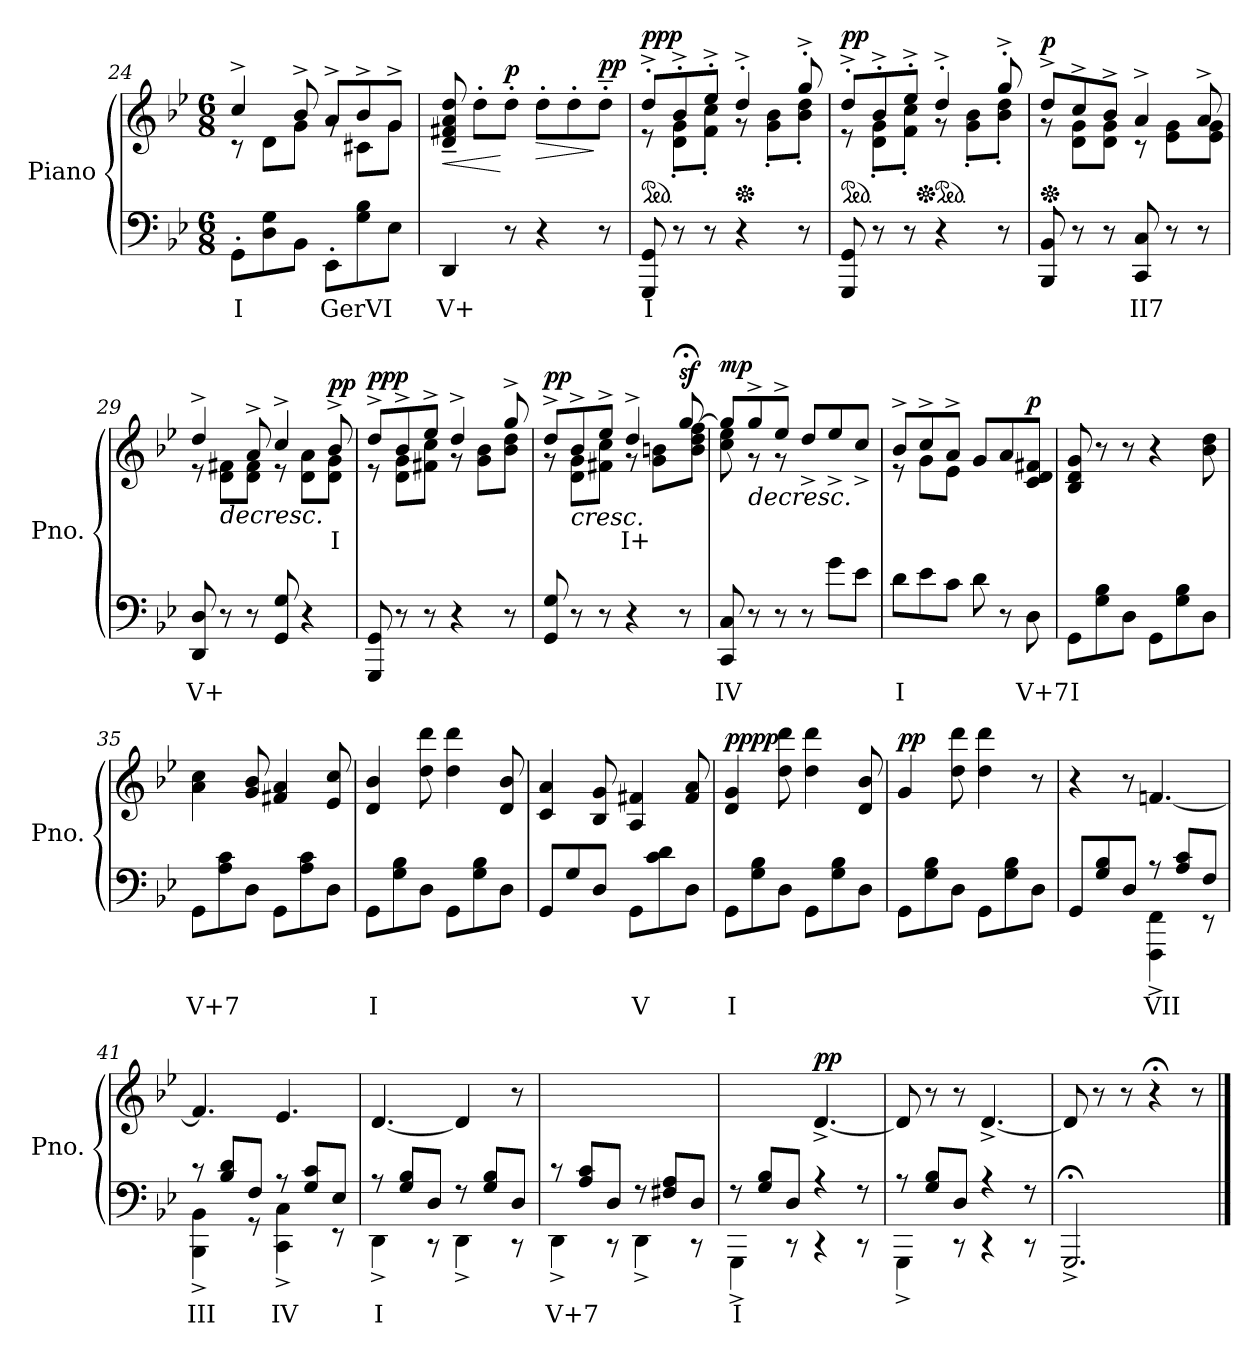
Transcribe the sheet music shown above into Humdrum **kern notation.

**kern	**text	**kern	**text	**dynam
*part1	*part1	*part1	*part1	*part1
*staff2	*staff2	*staff1	*staff1	*staff1/2
*I"Piano	*	*	*	*
*I'Pno.	*	*	*	*
*clefF4	*	*clefG2	*	*
*k[b-e-]	*	*k[b-e-]	*	*
*M6/8	*	*M6/8	*	*
=24	=24	=24	=24	=24
!	!LO:LY:b	!	!	!
*	*	*^	*	*
8GG'\L	I	4cc^/	8r	.	.
8D\ 8G\	.	.	8d\L	.	.
8BB-\J	.	8b-^/	8g\J	.	.
!	!LO:LY:b	!	!	!	!
8EE-'\L	GerVI	8a^/L	8rg	.	.
8G\ 8B-\	.	8b-^/	8c#X\L	.	.
8E-\J	.	8g^/J	8g\J	.	.
=25	=25	=25	=25	=25	=25
!	!LO:LY:b	!	!	!	!LO:HP:b
*	*	*v	*v	*	*
4DD/	V+	8d/~ 8f#X/~ 8a/~ 8dd/~	.	<
.	.	8dd'\L	.	.
!	!	!	!	!LO:DY:n=1:b
8r	.	8dd'\J	.	[ p
!	!	!	!	!LO:HP:b
4r	.	8dd'\L	.	>
.	.	8dd'\	.	.
!	!	!	!	!LO:DY:n=2:b
8r	.	8dd'~\J	.	] pp
=26	=26	=26	=26	=26
!	!LO:LY:b	!	!	!
*	*	*ped	*	*
*	*	*MM74	*	*
*	*	*^	*	*
!	!	!	!	!	!LO:DY:b=2
!	!	!	!	!	!LO:DY:n=1:b
8GGG/ 8GG/	I	8dd'^/L	8r	.	pp p
8r	.	8b-'^/	8d\' 8g\'L	.	.
8r	.	8ee-'^/J	8f\' 8cc\'J	.	.
*	*	*Xped	*	*	*
4r	.	4dd'^/	8r	.	.
.	.	.	8g\' 8b-\'L	.	.
8r	.	8gg'^/	8b-\' 8dd\'J	.	.
!!LO:LB:g=z	!!
=27	=27	=27	=27	=27	=27
*	*	*ped	*	*	*
!	!	!	!	!	!LO:DY:b
8GGG/ 8GG/	.	8dd'^/L	8r	.	pp
8r	.	8b-'^/	8d\' 8g\'L	.	.
8r	.	8ee-'^/J	8f\' 8cc\'J	.	.
*	*	*Xped	*	*	*
*	*	*ped	*	*	*
4r	.	4dd'^/	8r	.	.
.	.	.	8g\' 8b-\'L	.	.
8r	.	8gg'^/	8b-\' 8dd\'J	.	.
=28	=28	=28	=28	=28	=28
*	*	*Xped	*	*	*
!	!	!	!	!	!LO:DY:b
8BBB-/ 8BB-/	.	8dd^/L	8r	.	p
8r	.	8cc^/	8d\ 8g\L	.	.
8r	.	8b-^/J	8d\ 8g\J	.	.
!	!LO:LY:b	!	!	!	!
8CC/ 8C/	II7	4a^/	8r	.	.
8r	.	.	8e-\ 8g\L	.	.
8r	.	8a^/	8e-\ 8g\J	.	.
=29	=29	=29	=29	=29	=29
!	!LO:LY:b	!	!	!	!
8DD/ 8D/	V+	4dd^/	8r	.	.
!	!	!	!	!	!LO:HP:b
8r	.	.	8d\ 8f#X\L	.	>
8r	.	8a^/	8d\ 8f#\J	.	.
*	*	*MM68	*	*	*
8GG/ 8G/	.	4cc^/	8r	.	.
4r	.	.	8d\ 8a\L	.	.
!	!	!	!	!LO:LY:b	!LO:DY:b
.	.	8b-^/	8d\ 8g\J	I	pp
!!LO:LB:g=z	!!
=30	=30	=30	=30	=30	=30
*	*	*MM74	*	*	*
!	!	!	!	!	!LO:DY:b=2
!	!	!	!	!	!LO:DY:n=1:b
8GGG/ 8GG/	.	8dd^/L	8r	.	pp p
8r	.	8b-^/	8d\ 8g\L	.	.
8r	.	8ee-^/J	8f#X\ 8cc\J	.	.
4r	.	4dd^/	8r	.	.
.	.	.	8g\ 8b-\L	.	.
8r	.	8gg^/	8b-\ 8dd\J	.	.
=31	=31	=31	=31	=31	=31
*	*	*MM68	*	*	*
!	!	!	!	!	!LO:DY:b
8GG/ 8G/	.	8dd^/L	8r	.	pp
!	!	!	!	!	!LO:HP:b
8r	.	8b-^/	8d\ 8g\L	.	<
8r	.	8ee-^/J	8f#X\ 8cc\J	.	.
!	!	!	!	!LO:LY:b	!
4r	.	4dd^/	8r	I+	.
.	.	.	8g\ 8bn\L	.	.
!	!	!	!	!	!LO:DY:n=1:b
8r	.	[8gg;</	8b\ 8dd\ 8ff\J	.	] sf
=32	=32	=32	=32	=32	=32
!	!LO:LY:b	!	!	!	!LO:DY:b
8CC/ 8C/	IV	8gg/L]	8cc\ 8ee-\	.	mp
!	!	!	!	!	!LO:HP:b
8r	.	8gg^/	8r	.	>
8r	.	8ee-^/J	8r	.	.
8r	.	8dd^/L	8ryy	.	.
8g\L	.	8ee-^/	4ryy	.	.
8e-\J	.	8cc^/J	.	.	.
=33	=33	=33	=33	=33	=33
!	!LO:LY:b	!	!	!	!
8d\L	I	8b-^/L	8r	.	.
8e-\	.	8cc^/	8g\L	.	.
8c\J	.	8a^/J	8e-\J	.	.
8d\	.	8g/L	8reyy	.	.
8r	.	8a/	4reyy	.	.
!	!LO:LY:b	!	!	!	!LO:DY:n=1:b
8D\	V+7	8c/ 8d/ 8f#X/J	.	.	[ p
*	*	*v	*v	*	*
!!LO:LB:g=z
=34	=34	=34	=34	=34
*	*	*MM74	*	*
!	!LO:LY:b	!	!	!
8GG\L	I	8B-/ 8d/ 8g/	.	.
8G\ 8B-\	.	8r	.	.
8D\J	.	8r	.	.
*	*	*MM80	*	*
8GG\L	.	4r	.	.
8G\ 8B-\	.	.	.	.
!	!	!	!	!LO:DY:b=2
!	!	!	!	!LO:DY:n=1:b
8D\J	.	8b-\ 8dd\	.	p mf
=35	=35	=35	=35	=35
!	!LO:LY:b	!	!	!
8GG\L	V+7	4a\ 4cc\	.	.
8A\ 8c\	.	.	.	.
8D\J	.	8g/ 8b-/	.	.
8GG\L	.	4f#X/ 4a/	.	.
8A\ 8c\	.	.	.	.
8D\J	.	8e-/ 8cc/	.	.
=36	=36	=36	=36	=36
!	!LO:LY:b	!	!	!
8GG\L	I	4d/ 4b-/	.	.
8G\ 8B-\	.	.	.	.
8D\J	.	8dd\ 8ddd\	.	.
8GG\L	.	4dd\ 4ddd\	.	.
8G\ 8B-\	.	.	.	.
8D\J	.	8d/ 8b-/	.	.
=37	=37	=37	=37	=37
8GG/L	.	4c/ 4a/	.	.
8G/	.	.	.	.
8D/J	.	8B-/ 8g/	.	.
!	!LO:LY:b	!	!	!
8GG\L	V	4A/ 4f#X/	.	.
8c\ 8d\	.	.	.	.
8D\J	.	8f#/ 8a/	.	.
.	.	.	.	]
!!LO:PB:g=z
=38	=38	=38	=38	=38
!	!LO:LY:b	!	!	!LO:DY:b=2
!	!	!	!	!LO:DY:n=1:b
8GG\L	I	4d/ 4g/	.	pp pp
8G\ 8B-\	.	.	.	.
8D\J	.	8dd\ 8ddd\	.	.
8GG\L	.	4dd\ 4ddd\	.	.
8G\ 8B-\	.	.	.	.
8D\J	.	8d/ 8b-/	.	.
=39	=39	=39	=39	=39
*	*	*MM74	*	*
!	!	!	!	!LO:DY:b=2
8GG\L	.	4g/	.	pp
8G\ 8B-\	.	.	.	.
8D\J	.	8dd\ 8ddd\	.	.
8GG\L	.	4dd\ 4ddd\	.	.
8G\ 8B-\	.	.	.	.
8D\J	.	8r	.	.
=40	=40	=40	=40	=40
*^	*	*	*	*
8GG/L	4.ryy	.	4r	.	.
8G/ 8B-/	.	.	.	.	.
8D/J	.	.	8r	.	.
!	!	!LO:LY:b	!	!	!
8r	4FFF\^ 4FF\^	VII	[4.fn/	.	.
8A/ 8c/L	.	.	.	.	.
8F/J	8r	.	.	.	.
=41	=41	=41	=41	=41	=41
!	!	!LO:LY:b	!	!	!
8r	4BBB-\^ 4BB-\^	III	4.f/]	.	.
8B-/ 8d/L	.	.	.	.	.
8F/J	8r	.	.	.	.
!	!	!LO:LY:b	!	!	!
8r	4CC\^ 4C\^	IV	4.e-/	.	.
8G/ 8c/L	.	.	.	.	.
8E-/J	8r	.	.	.	.
=42	=42	=42	=42	=42	=42
!	!	!LO:LY:b	!	!	!
8r	4DD^\	I	[4.d/	.	.
8G/ 8B-/L	.	.	.	.	.
8D/J	8r	.	.	.	.
8r	4DD^\	.	4d/]	.	.
8G/ 8B-/L	.	.	.	.	.
8D/J	8r	.	8r	.	.
!!LO:LB:g=z
=43	=43	=43	=43	=43	=43
*	*	*	*MM68	*	*
!	!	!LO:LY:b	!	!	!
8r	4DD^\	V+7	2.ryy	.	.
8A/ 8c/L	.	.	.	.	.
8D/J	8r	.	.	.	.
8r	4DD^\	.	.	.	.
8F#X/ 8A/L	.	.	.	.	.
8D/J	8r	.	.	.	.
=44	=44	=44	=44	=44	=44
*	*	*	*MM60	*	*
!	!	!LO:LY:b	!	!	!
8r	4GGG^\	I	4.ryy	.	.
8G/ 8B-/L	.	.	.	.	.
8D/J	8r	.	.	.	.
!	!	!	!	!	!LO:DY:b
4r	4r	.	[4.d^/	.	pp
8r	8r	.	.	.	.
=45	=45	=45	=45	=45	=45
*	*	*	*MM48	*	*
8r	4GGG^\	.	8d/]	.	.
8G/ 8B-/L	.	.	8r	.	.
8D/J	8r	.	8r	.	.
*	*	*	*MM36	*	*
4r	4r	.	[4.d^/	.	.
8r	8r	.	.	.	.
*v	*v	*	*	*	*
=46	=46	=46	=46	=46
2.GGG;<^/	.	8d/]	.	.
.	.	8r	.	.
.	.	8r	.	.
.	.	4r;<	.	.
.	.	8r	.	.
==	==	==	==	==
*-	*-	*-	*-	*-
